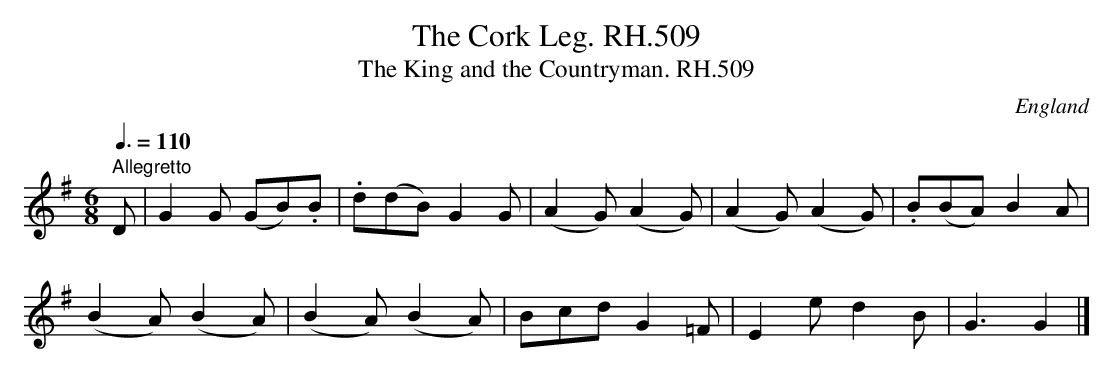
X:1
T:Cork Leg. RH.509, The
T:King and the Countryman. RH.509, The
O:England
M:6/8
L:1/8
Q:3/8=110
K:G
" Allegretto"D|G2G (GB).B|.d(dB)G2G|\
(A2G)(A2G)|(A2G)(A2G)|.B(BA) B2A|
(B2A)(B2A)|(B2A)(B2A)|BcdG2=F|E2ed2B|G3G2|]
